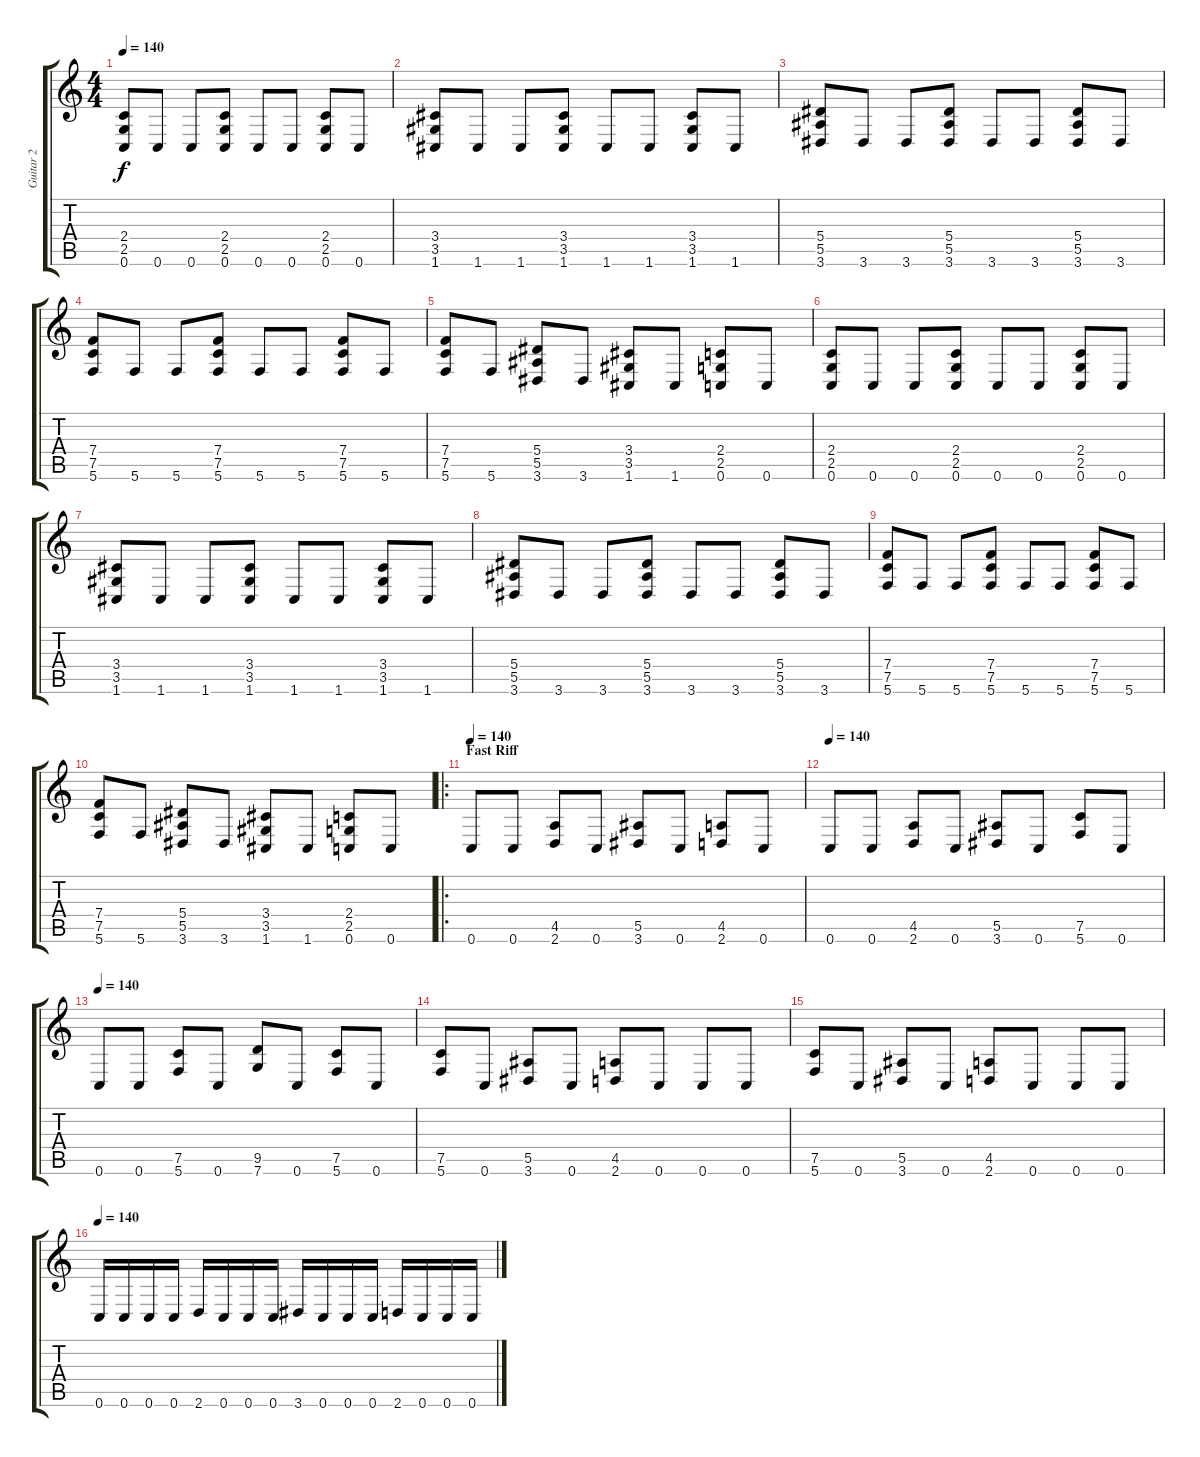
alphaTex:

\track ("Guitar 2" "Guitar 2") {instrument distortionguitar}
\staff {score tabs}
\tuning (C4 G3 Eb3 Bb2 F2 C2) {hide}
\ts (4 4)
\tempo 140
\clef g2
\ks c
(2.4 2.5 0.6).8{dy f} 0.6.8 0.6.8 (2.4 2.5 0.6).8 0.6.8 0.6.8 (2.4 2.5 0.6).8 0.6.8 |
(3.4 3.5 1.6).8 1.6.8 1.6.8 (3.4 3.5 1.6).8 1.6.8 1.6.8 (3.4 3.5 1.6).8 1.6.8 |
(5.4 5.5 3.6).8 3.6.8 3.6.8 (5.4 5.5 3.6).8 3.6.8 3.6.8 (5.4 5.5 3.6).8 3.6.8 |
(7.4 7.5 5.6).8 5.6.8 5.6.8 (7.4 7.5 5.6).8 5.6.8 5.6.8 (7.4 7.5 5.6).8 5.6.8 |
(7.4 7.5 5.6).8 5.6.8 (5.4 5.5 3.6).8 3.6.8 (3.4 3.5 1.6).8 1.6.8 (2.4 2.5 0.6).8 0.6.8 |
(2.4 2.5 0.6).8 0.6.8 0.6.8 (2.4 2.5 0.6).8 0.6.8 0.6.8 (2.4 2.5 0.6).8 0.6.8 |
(3.4 3.5 1.6).8 1.6.8 1.6.8 (3.4 3.5 1.6).8 1.6.8 1.6.8 (3.4 3.5 1.6).8 1.6.8 |
(5.4 5.5 3.6).8 3.6.8 3.6.8 (5.4 5.5 3.6).8 3.6.8 3.6.8 (5.4 5.5 3.6).8 3.6.8 |
(7.4 7.5 5.6).8 5.6.8 5.6.8 (7.4 7.5 5.6).8 5.6.8 5.6.8 (7.4 7.5 5.6).8 5.6.8 |
(7.4 7.5 5.6).8 5.6.8 (5.4 5.5 3.6).8 3.6.8 (3.4 3.5 1.6).8 1.6.8 (2.4 2.5 0.6).8 0.6.8 |
\ro
\section ("" "Fast Riff")
\tempo 140
0.6.8{volume 16} 0.6.8 (4.5 2.6).8 0.6.8 (5.5 3.6).8 0.6.8 (4.5 2.6).8 0.6.8 |
\tempo 140
0.6.8{volume 16} 0.6.8 (4.5 2.6).8 0.6.8 (5.5 3.6).8 0.6.8 (7.5 5.6).8 0.6.8 |
\tempo 140
0.6.8 0.6.8 (7.5 5.6).8 0.6.8 (9.5 7.6).8 0.6.8 (7.5 5.6).8 0.6.8 |
(7.5 5.6).8 0.6.8 (5.5 3.6).8 0.6.8 (4.5 2.6).8 0.6.8 0.6.8 0.6.8 |
(7.5 5.6).8 0.6.8 (5.5 3.6).8 0.6.8 (4.5 2.6).8 0.6.8 0.6.8 0.6.8 |
\tempo 140
0.6.16{volume 16} 0.6.16 0.6.16 0.6.16 2.6.16 0.6.16 0.6.16 0.6.16 3.6.16 0.6.16 0.6.16 0.6.16 2.6.16 0.6.16 0.6.16 0.6.16
